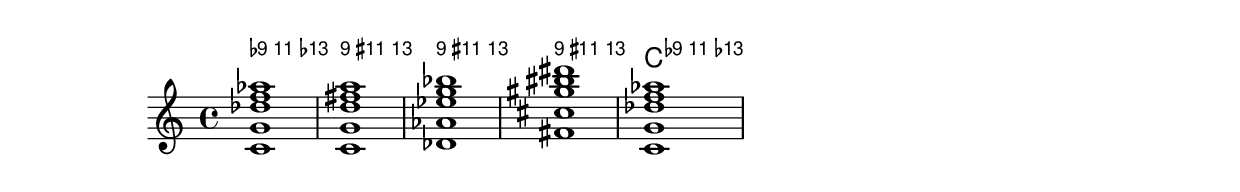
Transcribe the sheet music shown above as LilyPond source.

%% http://lists.gnu.org/archive/html/lilypond-user/2012-02/msg00105.html
%% http://lilypond.1069038.n5.nabble.com/polychords-a-working-solution-td20169.html


#(define-markup-command (transposed-chord-root-name layout props a b) (number? number?)
  #:properties ((cause #f))
  "Print the root of the chord transposed."
  (interpret-markup layout props
    (markup (note-name->markup
             (ly:pitch-transpose (ly:event-property cause 'pitch) (ly:make-pitch 0 a b))
                                #f))))

#(define-markup-command (chord-root-name layout props) ()
  #:properties ((cause #f))
  "Print the root of the chord transposed."
  (interpret-markup layout props
    (markup (note-name->markup (ly:event-property cause 'pitch) #f)
    )))

#(define-public (silent-chord-root-namer pitch lowercase?)
   (markup "")
)

#(define-markup-command (polychord-column layout props args)
 (markup-list?)
  ;#:properties ((direction)
  ;(baseline-skip))
	
 (let* ((args-length-ls (sort (map (lambda (x)
       		(interval-length
       		   (ly:stencil-extent
       		      (interpret-markup layout props x)
       		    X)))
       		args)
       	          >))
       ; baseline-skip is hard-coded!
       ; if you change this don't forget to change 0.65
       ; in: #:translate (cons 0 (* 0.65 baseline-skip))
       (baseline-skip 1.4)
       (ln-mrkp (markup #:translate (cons 0 (* 0.65 baseline-skip))
       	         #:draw-line (cons (car args-length-ls) 0)))
       (new-args (list (car args) ln-mrkp (cadr args))))
       ; direction is hard-coded!
 (stack-lines 1 ;(if (number? direction) direction -1)
              0.0
              baseline-skip
              (interpret-markup-list layout props new-args))))

polychordExceptionMusic = {
  <c e g des' f' aes'>1-\markup { \polychord-column
                       { \chord-root-name \transposed-chord-root-name #1 #-1/2 } }
  <c e g d' fis' a'>1-\markup { \polychord-column
                       { \chord-root-name \transposed-chord-root-name #1 #0 } }
}

%#(top-repl)

polychordExceptions = #( append
  ( sequential-music-to-chord-exceptions polychordExceptionMusic #t)
 ignatzekExceptions)

cmJazz = {
  \set chordNameExceptions = #ignatzekExceptions
  \set chordRootNamer = #note-name->markup
}

cmPoly = {
  \set chordNameExceptions = #polychordExceptions
  \set chordRootNamer = #silent-chord-root-namer
}

theMusic = \chordmode {
    \cmPoly
       c1:5.9-.11.13-
       c1:5.9.11+.13
       des1:5.9.11+.13
       fis1:5.9.11+.13
       \cmJazz
       c1:5.9-.11.13-
}

\layout {
  ragged-right = ##t
}

<< \context ChordNames \theMusic
   \context Voice \theMusic
>>
